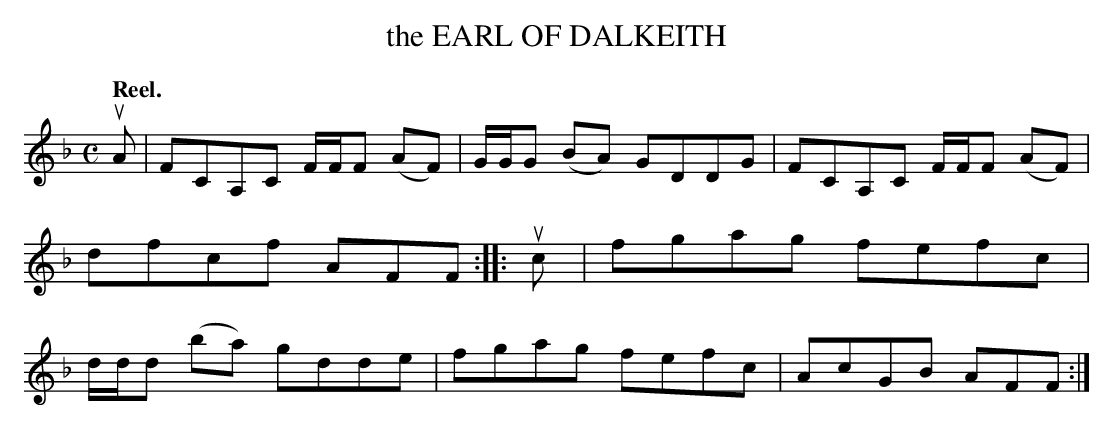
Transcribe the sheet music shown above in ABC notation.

X:1
T: the EARL OF DALKEITH
Q: "Reel."
M: C
L: 1/8
K: F
uA |\
FCA,C F/F/F (AF) | G/G/G (BA) GDDG |\
FCA,C F/F/F (AF) | dfcf AFF ::\
uc |\
fgag fefc | d/d/d (ba) gdde |\
fgag fefc | AcGB AFF :|
